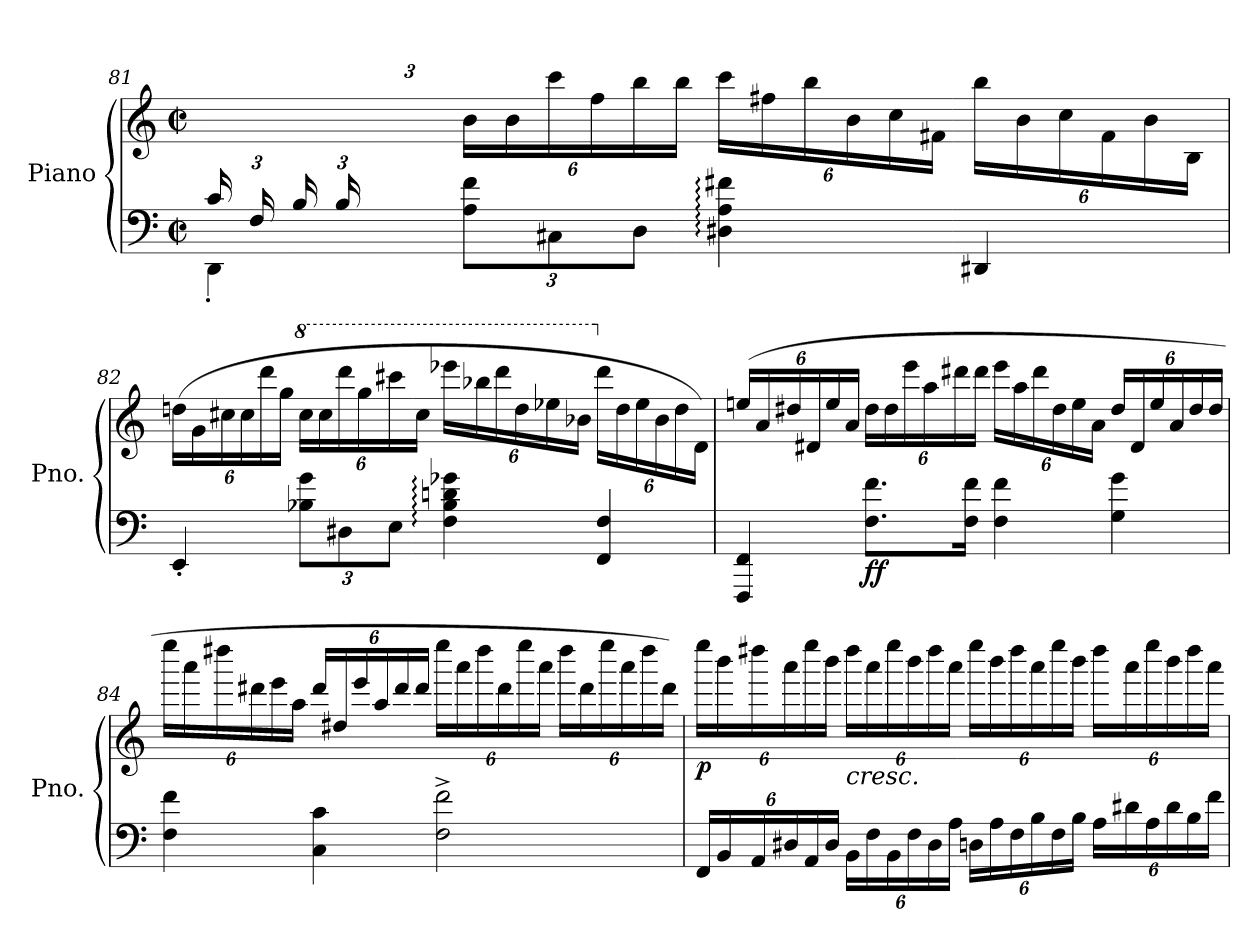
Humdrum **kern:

**kern	**kern	**dynam
*part1	*part1	*part1
*staff2	*staff1	*staff1/2
*I"Piano	*	*
*I'Pno.	*	*
!!LO:LB:g=z
*clefF4	*clefG2	*
*k[]	*k[]	*
*M2/2	*M2/2	*
*met(c|)	*met(c|)	*
*Xbrackettup	*	*
=81	=81	=81
*^	*	*
(>24c/LL	4DD'\	6ryy	.
24F/	.	.	.
24B/	.	.	.
24B/	.	.	.
6%5ryy	.	24cc/	.
.	.	24f/JJ	.
*	*	*Xbrackettup	*
.	12A\ 12f\L	24b\LL	.
.	.	24b\	.
.	12C#X\	24ccc\	.
.	.	24ff\	.
.	12D\J	24bb\	.
.	.	24bb\JJ	.
.	4D#X\: 4A\: 4f#X\:	24ccc\LL	.
.	.	24ff#X\	.
.	.	24bb\	.
.	.	24b\	.
.	.	24cc\	.
.	.	24f#X\JJ	.
.	4DD#X/	24bb\LL	.
.	.	24b\	.
.	.	24cc\	.
.	.	24f#\	.
.	.	24b\	.
.	.	24B\JJ)	.
*v	*v	*	*
=82	=82	=82
4EE'/	(>24ddn\LL	.
.	24g\	.
.	24cc#X\	.
.	24cc#\	.
.	24ddd\	.
.	24gg\JJ	.
*	*8va	*
12B-X\ 12g\L	24ccc#\LL	.
.	24ccc#\	.
12D#X\	24dddd\	.
.	24ggg\	.
12E\J	24cccc#X\	.
.	24ccc#\JJ	.
4F\: 4B-\: 4dn\: 4g-X\:	24eeee-X\LL	.
.	24bbb-X\	.
.	24dddd\	.
.	24ddd\	.
.	24eee-X\	.
.	24bb-X\JJ	.
*	*X8va	*
4FF/ 4F/	24ddd\LL	.
.	24dd\	.
.	24ee-\	.
.	24b-\	.
.	24dd\	.
.	24d\JJ)	.
!!LO:PB:g=z
=83	=83	=83
4FFF/ 4FF/	(>24een/LL	.
.	24a/	.
.	24dd#X/	.
.	24d#X/	.
.	24ee/	.
.	24a/JJ	.
!	!	!LO:DY:b=2
8.F\ 8.f\L	24dd#\LL	ff
.	24dd#\	.
.	24eee\	.
.	24aa\	.
.	24ddd#X\	.
16F\ 16f\Jk	.	.
.	24ddd#\JJ	.
4F\ 4f\	24eee\LL	.
.	24aa\	.
.	24ddd#\	.
.	24dd#\	.
.	24ee\	.
.	24a\JJ	.
4G\ 4g\	24dd#/LL	.
.	24d#/	.
.	24ee/	.
.	24a/	.
.	24dd#/	.
.	24dd#/JJ	.
=84	=84	=84
4F\ 4f\	24eeee\LL	.
.	24aaa\	.
.	24dddd#X\	.
.	24ddd#X\	.
.	24eee\	.
.	24aa\JJ	.
4C\ 4c\	24ddd#/LL	.
.	24dd#X/	.
.	24eee/	.
.	24aa/	.
.	24ddd#/	.
.	24ddd#/JJ	.
2F\^ 2f\^	24eeee\LL	.
.	24aaa\	.
.	24dddd#\	.
.	24ddd#\	.
.	24eeee\	.
.	24aaa\JJ	.
.	24dddd#\LL	.
.	24ddd#\	.
.	24eeee\	.
.	24aaa\	.
.	24dddd#\	.
.	24ddd#\JJ)	.
!!LO:LB:g=z
=85	=85	=85
!	!	!LO:DY:b
24FF/LL	24eeee\LL	p
24BB/	24bbb\	.
24AA/	24dddd#X\	.
24D#X/	24aaa\	.
24AA/	24eeee\	.
24D#/JJ	24bbb\JJ	.
!	!LO:TX:b:i:t=cresc.	!
24BB\LL	24dddd#\LL	.
24F\	24aaa\	.
24BB\	24eeee\	.
24F\	24bbb\	.
24D#\	24dddd#\	.
24A\JJ	24aaa\JJ	.
24Dn\LL	24eeee\LL	.
24A\	24bbb\	.
24F\	24dddd#\	.
24B\	24aaa\	.
24F\	24eeee\	.
24B\JJ	24bbb\JJ	.
24A\LL	24dddd#\LL	.
24d#X\	24aaa\	.
24A\	24eeee\	.
24d#\	24bbb\	.
24B\	24dddd#\	.
24f\JJ	24aaa\JJ	.
=	=	=
*-	*-	*-
